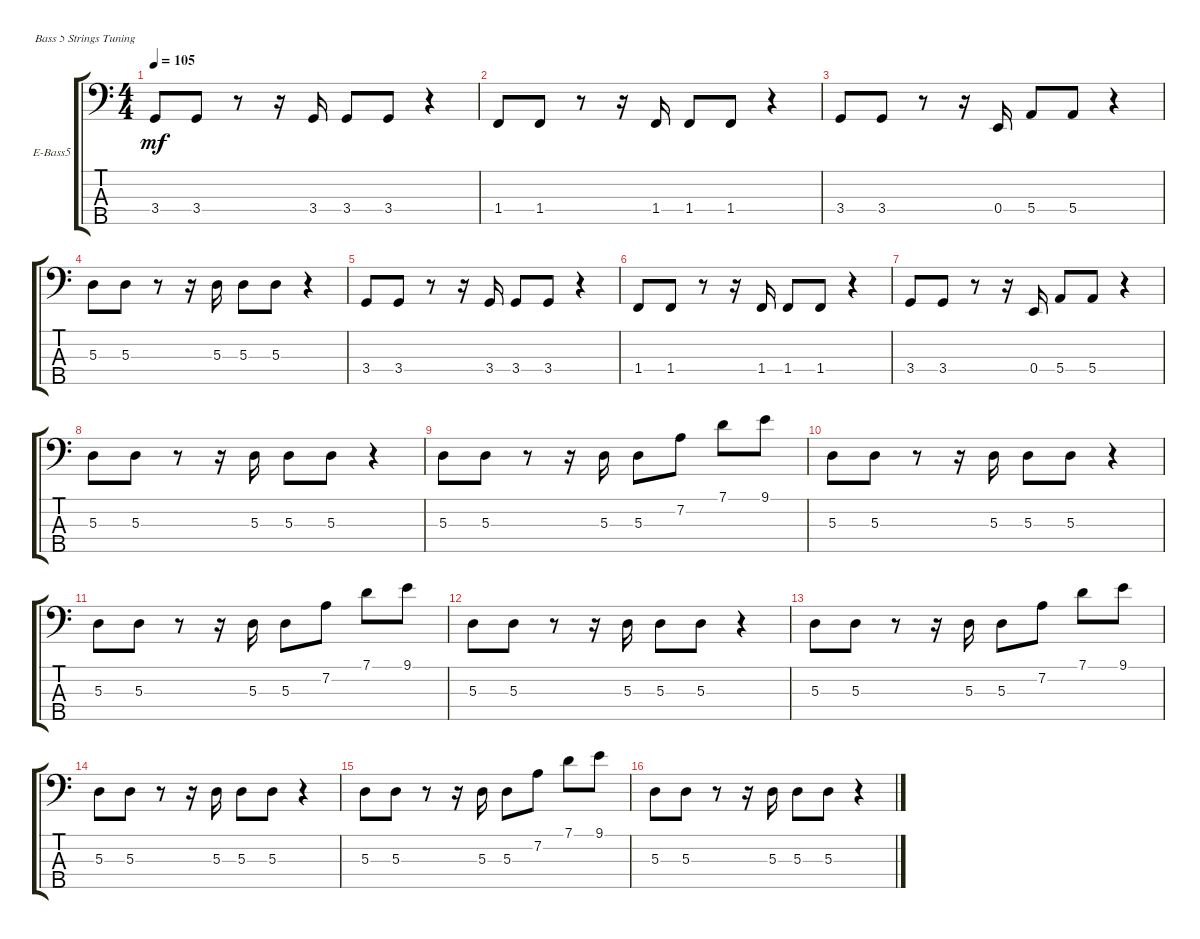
\bracketExtendMode groupsimilarinstruments
\firstSystemTrackNameOrientation horizontal
\otherSystemsTrackNameOrientation horizontal
\track ("Дмитрий Кунин" "E-Bass5") {instrument electricbassfinger}
\staff {score tabs}
\tuning (G2 D2 A1 E1 B0)
\ts (4 4)
\tempo 105
\clef f4
\ks c
3.4.8{dy mf} 3.4.8 r.8 r.16 3.4.16 3.4.8 3.4.8 r.4 |
1.4.8 1.4.8 r.8 r.16 1.4.16 1.4.8 1.4.8 r.4 |
3.4.8 3.4.8 r.8 r.16 0.4.16 5.4.8 5.4.8 r.4 |
5.3.8 5.3.8 r.8 r.16 5.3.16 5.3.8 5.3.8 r.4 |
3.4.8 3.4.8 r.8 r.16 3.4.16 3.4.8 3.4.8 r.4 |
1.4.8 1.4.8 r.8 r.16 1.4.16 1.4.8 1.4.8 r.4 |
3.4.8 3.4.8 r.8 r.16 0.4.16 5.4.8 5.4.8 r.4 |
5.3.8 5.3.8 r.8 r.16 5.3.16 5.3.8 5.3.8 r.4 |
5.3.8 5.3.8 r.8 r.16 5.3.16 5.3.8 7.2.8 7.1.8 9.1.8 |
5.3.8 5.3.8 r.8 r.16 5.3.16 5.3.8 5.3.8 r.4 |
5.3.8 5.3.8 r.8 r.16 5.3.16 5.3.8 7.2.8 7.1.8 9.1.8 |
5.3.8 5.3.8 r.8 r.16 5.3.16 5.3.8 5.3.8 r.4 |
5.3.8 5.3.8 r.8 r.16 5.3.16 5.3.8 7.2.8 7.1.8 9.1.8 |
5.3.8 5.3.8 r.8 r.16 5.3.16 5.3.8 5.3.8 r.4 |
5.3.8 5.3.8 r.8 r.16 5.3.16 5.3.8 7.2.8 7.1.8 9.1.8 |
5.3.8 5.3.8 r.8 r.16 5.3.16 5.3.8 5.3.8 r.4
